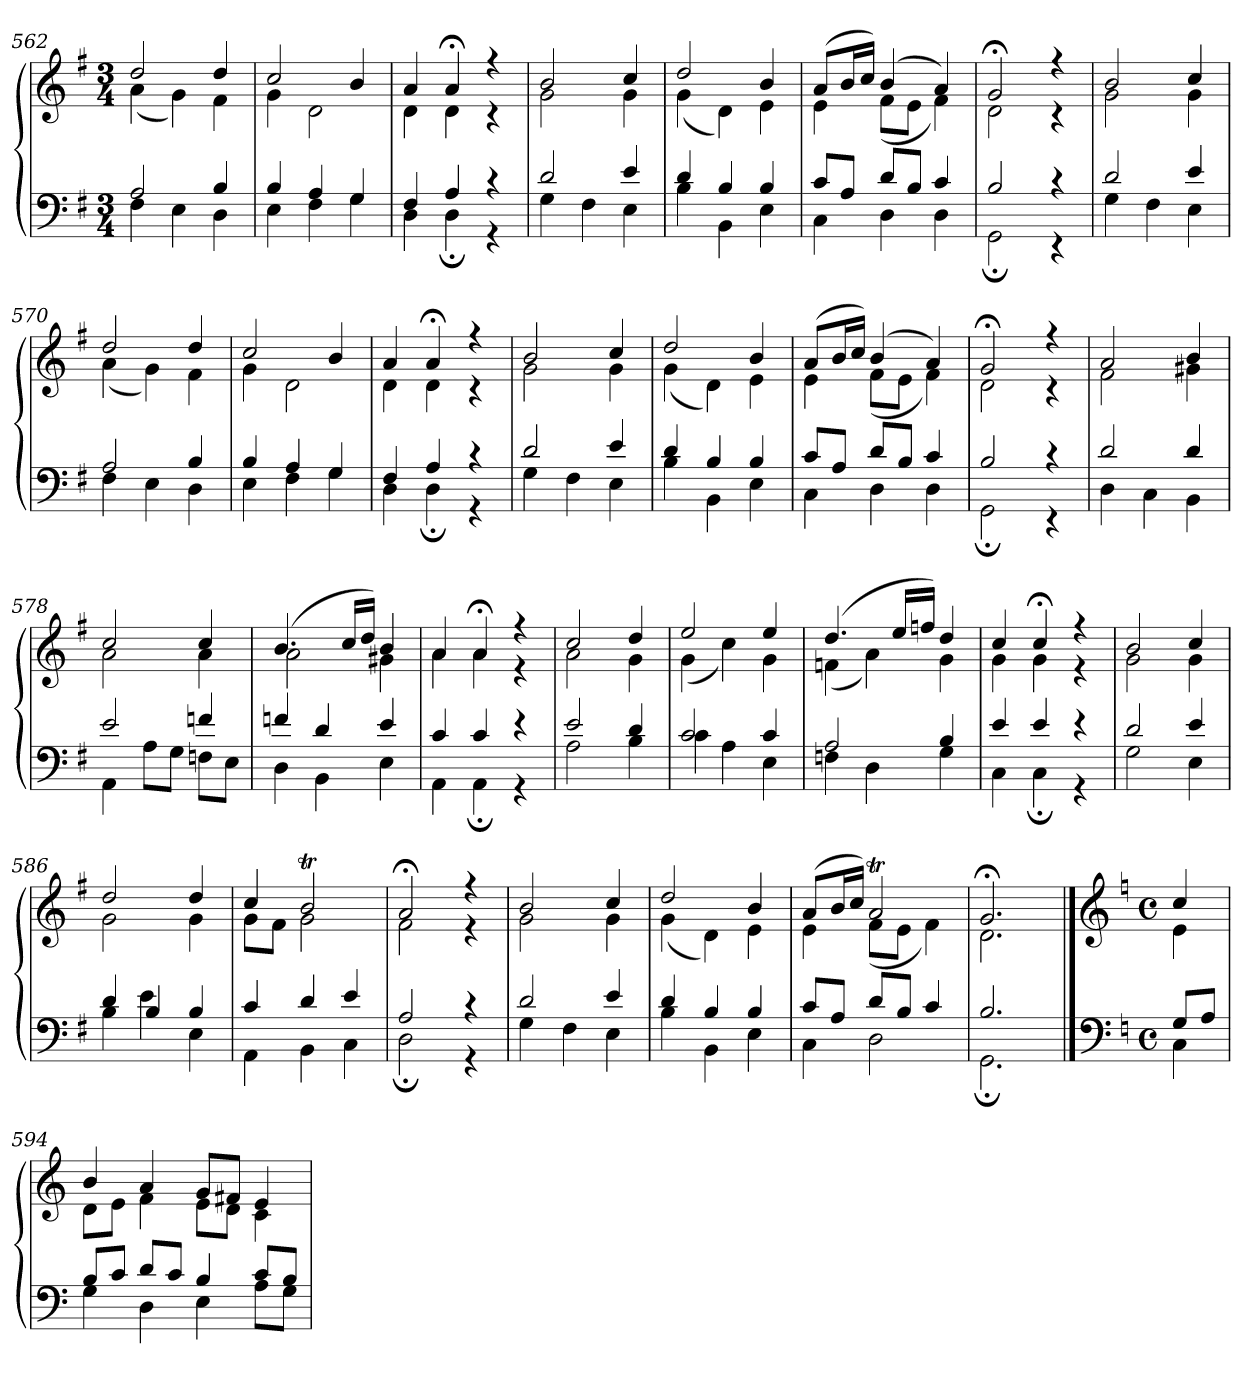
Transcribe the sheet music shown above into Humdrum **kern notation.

**kern	**kern
*part1	*part1
*staff2	*staff1
*clefF4	*clefG2
*k[f#]	*k[f#]
*M3/4	*M3/4
=562	=562
*^	*^
2A/	4F#\	2dd/	(4a\
.	4E\	.	4g\)
4B/	4D\	4dd/	4f#\
=563	=563	=563	=563
4B/	4E\	2cc/	4g\
4A/	4F#\	.	2d\
4G/	4G\	4b/	.
=564	=564	=564	=564
4F#/	4D\	4a/	4d\
4A/	4D;\	4a;</	4d\
4r	4r	4r	4r
=565	=565	=565	=565
2d/	4G\	2b/	2g\
.	4F#\	.	.
4e/	4E\	4cc/	4g\
=566	=566	=566	=566
4d/	4B\	2dd/	(4g\
4B/	4BB\	.	4d\)
4B/	4E\	4b/	4e\
=567	=567	=567	=567
8c/L	4C\	(8a/L	4e\
8A/J	.	16b/L	.
.	.	16cc/JJ)	.
8d/L	4D\	(4b/	(8f#\L
8B/J	.	.	8e\J
4c/	4D\	4a/)	4f#\)
=568	=568	=568	=568
2B/	2GG;\	2g;</	2d\
4r	4r	4r	4r
!!LO:LB:g=z	!!
=569	=569	=569	=569
2d/	4G\	2b/	2g\
.	4F#\	.	.
4e/	4E\	4cc/	4g\
=570	=570	=570	=570
2A/	4F#\	2dd/	(4a\
.	4E\	.	4g\)
4B/	4D\	4dd/	4f#\
=571	=571	=571	=571
4B/	4E\	2cc/	4g\
4A/	4F#\	.	2d\
4G/	4G\	4b/	.
=572	=572	=572	=572
4F#/	4D\	4a/	4d\
4A/	4D;\	4a;</	4d\
4r	4r	4r	4r
=573	=573	=573	=573
2d/	4G\	2b/	2g\
.	4F#\	.	.
4e/	4E\	4cc/	4g\
=574	=574	=574	=574
4d/	4B\	2dd/	(4g\
4B/	4BB\	.	4d\)
4B/	4E\	4b/	4e\
=575	=575	=575	=575
8c/L	4C\	(8a/L	4e\
8A/J	.	16b/L	.
.	.	16cc/JJ)	.
8d/L	4D\	(4b/	(8f#\L
8B/J	.	.	8e\J
4c/	4D\	4a/)	4f#\)
=576	=576	=576	=576
2B/	2GG;\	2g;</	2d\
4r	4r	4r	4r
!!LO:LB:g=z	!!
=577	=577	=577	=577
2d/	4D\	2a/	2f#\
.	4C\	.	.
4d/	4BB\	4b/	4g#X\
=578	=578	=578	=578
2e/	4AA\	2cc/	2a\
.	8A\L	.	.
.	8G\J	.	.
4fn/	8Fn\L	4cc/	4a\
.	8E\J	.	.
=579	=579	=579	=579
4fn/	4D\	(4.b/	2a\
4d/	4BB\	.	.
.	.	16cc/LL	.
.	.	16dd/JJ)	.
4e/	4E\	4b/	4g#X\
=580	=580	=580	=580
4c/	4AA\	4a/	4a\
4c/	4AA;\	4a;</	4a\
4r	4r	4r	4r
=581	=581	=581	=581
2e/	2A\	2cc/	2a\
4d/	4B\	4dd/	4g\
=582	=582	=582	=582
2c/	4c\	2ee/	(4g\
.	4A\	.	4cc\)
4c/	4E\	4ee/	4g\
=583	=583	=583	=583
2A/	4Fn\	(4.dd/	(4fn\
.	4D\	.	4a\)
.	.	16ee/LL	.
.	.	16ffn/JJ)	.
4B/	4G\	4dd/	4g\
=584	=584	=584	=584
4e/	4C\	4cc/	4g\
4e/	4C;\	4cc;</	4g\
4r	4r	4r	4r
!!LO:PB:g=z	!!
=585	=585	=585	=585
2d/	2G\	2b/	2g\
4e/	4E\	4cc/	4g\
=586	=586	=586	=586
4d/	4B\	2dd/	2g\
4B/	4e\	.	.
4B/	4E\	4dd/	4g\
=587	=587	=587	=587
4c/	4AA\	4cc/	8g\L
.	.	.	8f#\J
4d/	4BB\	2bt/	2g\
4e/	4C\	.	.
=588	=588	=588	=588
2A/	2D;\	2a;</	2f#\
4r	4r	4r	4r
=589	=589	=589	=589
2d/	4G\	2b/	2g\
.	4F#\	.	.
4e/	4E\	4cc/	4g\
=590	=590	=590	=590
4d/	4B\	2dd/	(4g\
4B/	4BB\	.	4d\)
4B/	4E\	4b/	4e\
=591	=591	=591	=591
8c/L	4C\	(8a/L	4e\
8A/J	.	16b/L	.
.	.	16cc/JJ)	.
8d/L	2D\	2aT/	(8f#\L
8B/J	.	.	8e\J
4c/	.	.	4f#\)
=592	=592	=592	=592
2.B/	2.GG;\	2.g;</	2.d\
!!LO:LB:g=z	!!
==593	==593	==593	==593
*clefF4	*	*clefG2	*
*k[]	*	*k[]	*
*M4/4	*	*M4/4	*
*met(c)	*	*met(c)	*
8G/L	4C\	4cc/	4e\
8A/J	.	.	.
=594	=594	=594	=594
8B/L	4G\	4b/	8d\L
8c/J	.	.	8e\J
8d/L	4D\	4a/	4f\
8c/J	.	.	.
4B/	4E\	8g/L	8e\L
.	.	8f#X/J	8d\J
8c/L	8A\L	4e/	4c\
8B/J	8G\J	.	.
*v	*v	*	*
*	*v	*v
=	=
*-	*-
